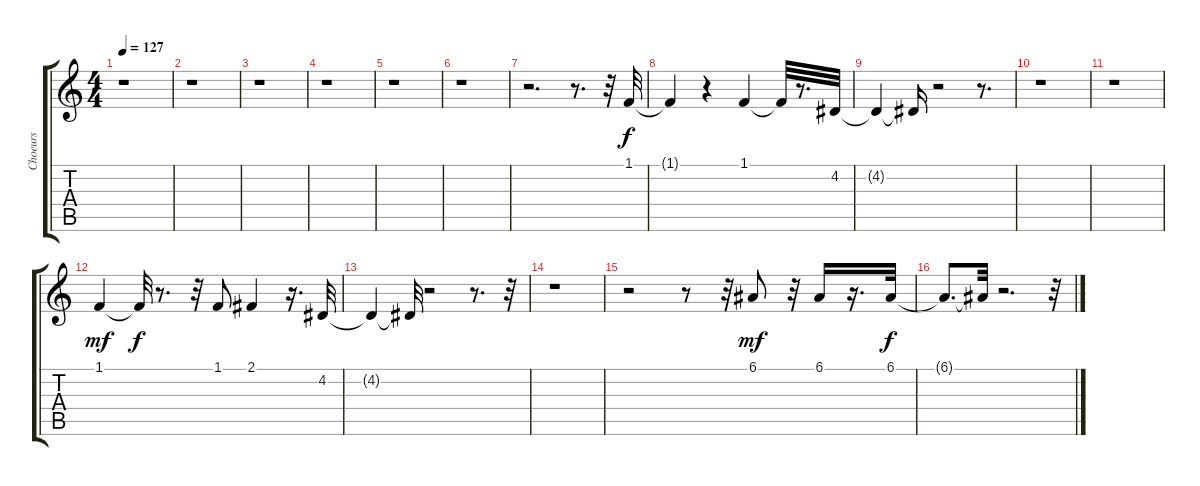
\track ("Choeurs" "Choeurs") {instrument choiraahs}
\staff {score tabs}
\tuning (E4 B3 G3 D3 A2 E2) {hide}
\ts (4 4)
\tempo 127
\clef g2
\ks c
r.1{dy f} |
r.1 |
r.1 |
r.1 |
r.1 |
r.1 |
r.2{d} r.8{d} r.32 1.1.32 |
1.1{t}.4 r.4 1.1.4 1.1{t}.32 r.8{d} 4.2.32 |
4.2{t}.4 4.2{t}.16 r.2 r.8{d} |
r.1 |
r.1 |
1.1.4{dy mf} 1.1{t}.32{dy f} r.8{d} r.32 1.1.8 2.1.4 r.16{d} 4.2.32 |
4.2{t}.4 4.2{t}.32 r.2 r.8{d} r.32 |
r.1 |
r.2 r.8 r.32 6.1.8{dy mf} r.32 6.1.16 r.16{d} 6.1.32{dy f} |
6.1{t}.8{d} 6.1{t}.32 r.2{d} r.32
